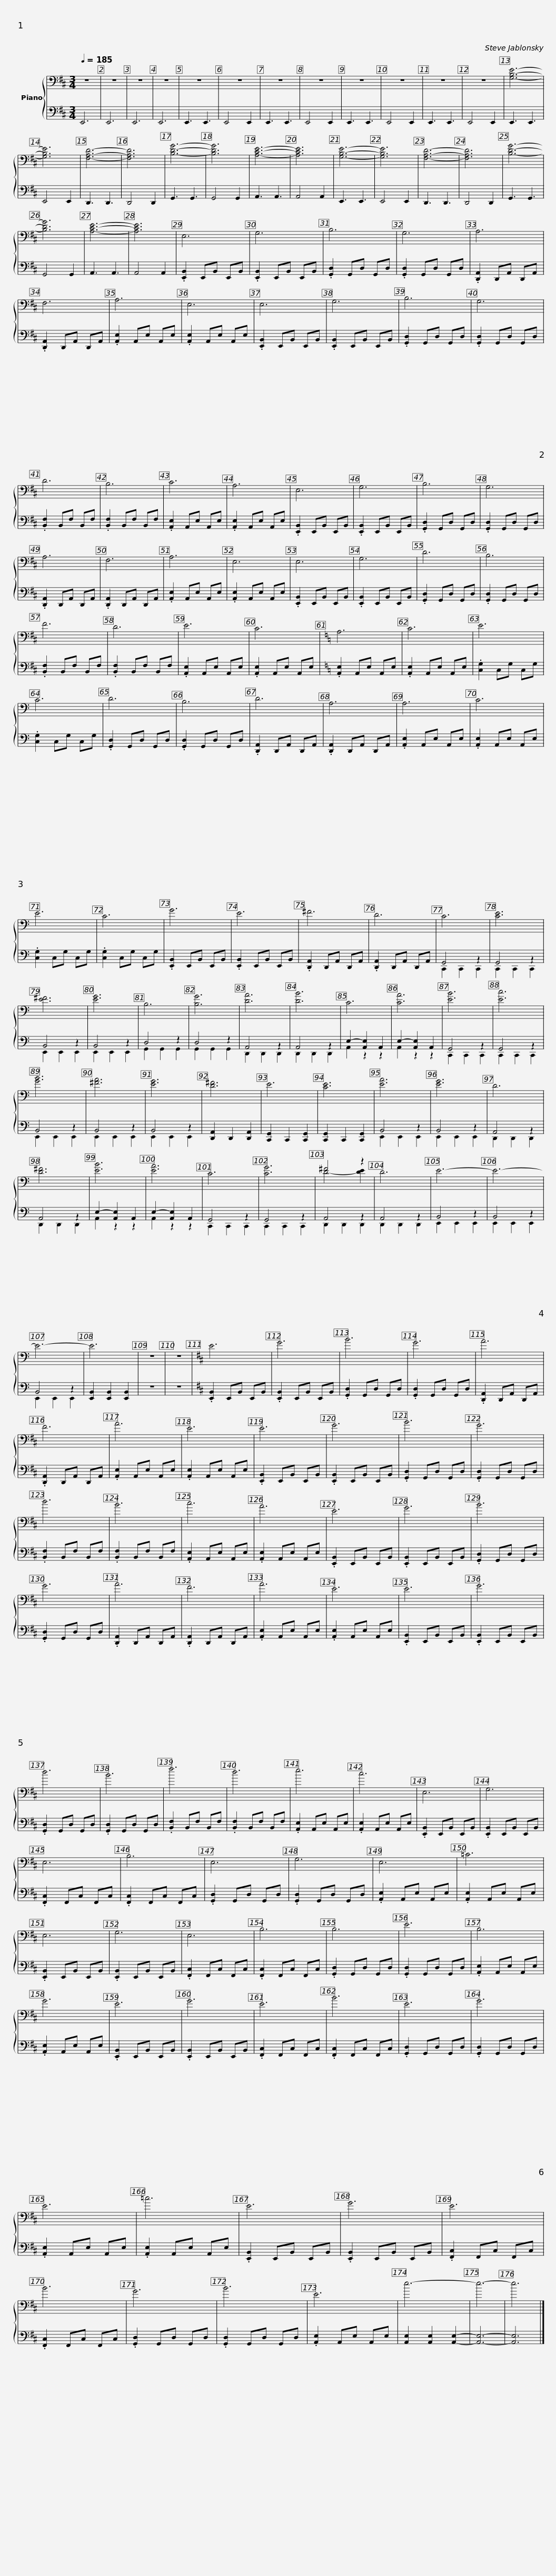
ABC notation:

X:1
%%score { ( 1 4 ) | ( 2 3 ) }
L:1/8
Q:1/4=185
M:3/4
I:linebreak $
K:D
V:1 bass
V:4 bass
V:2 bass
V:3 bass
V:1
 z6 | z6 | z6 | z6 | z6 | %5
 z6 | z6 | z6 | z6 | z6 | %10
 z6 | z6 | [G,B,E]6- |$ [G,B,E]6 | [F,A,D]6- | %15
 [F,A,D]6 | [B,DG]6- | [B,DG]6 | [A,CE]6- | [A,CE]6 | %20
 [G,B,E]6- | [G,B,E]6 | [F,A,D]6- | [F,A,D]6 |$ [B,DG]6- | %25
 [B,DG]6 | [A,CE]6- | [A,CE]6 | E,6 | G,6 | %30
 B,6 | G,6 | A,6 |$ F,6 | A,6 | %35
 E,6 | E,6 | G,6 | B,6 | G,6 | %40
 D6 |$ B,6 | C6 | A,6 | E,6 | %45
 G,6 | B,6 | G,6 | A,6 |$ F,6 | %50
 A,6 | E,6 | E,6 | G,6 | D6 | %55
 B,6 | F6 |$ D6 | E6 | C6 | %60
[K:C] A,6 | C6 | E6 | C6 | D6 |$ %65
 B,6 | D6 | A,6 | A,6 | C6 | %70
 E6 | C6 | G6 |$ E6 | ^F6 | %75
 D6 | C6 | [CE]6 | [E^F]6 | [EG]6 | %80
 B,6 | [B,G]6 | [DA]6 |$ [DB]6 | C6 | %85
 [CA]6 | [EB]6 | [Ec]6 | [GB]6 | [^FA]6 | %90
 [EG]6 | [D^F]6 | E6 | [CE]6 |$ [EA]6 | %95
 [EG]6 | D6 | [D^F]6 | [EB]6 | [EA]6 | %100
 C6 | [CG]6 | ^F4 z2 | D6 | E6- |$ %105
 E6- | E6- | E6 | z6 | z6 | %110
[K:D] E6 | G6 | B6 | G6 | A6 |$ %115
 F6 | A6 | E6 | E6 | G6 | %120
 B6 | G6 | d6 |$ B6 | c6 | %125
 A6 | E6 | G6 | B6 | G6 | %130
 A6 |$ F6 | A6 | E6 | E6 | %135
 G6 | d6 | B6 | f6 |$ d6 | %140
 e6 | c6 | E,6 | G,6 | E,6 | %145
 B,6 | E,6 |$ G,6 | E,6 | =C6 | %150
 E,6 | G,6 | E,6 | B,6 | B,6 |$ %155
 E6 | B,6 | G6 | E6 | G6 | %160
 E6 | B6 | E6 |$ G6 | E6 | %165
 =c6 | E6 | G6 | E6 | B6 | %170
 G6 |$ B6 | E6 | e6- | e6- | %175
 e6 |] %176
V:2
 E,,6 | E,,6 | E,,6 | E,,6 | E,,3 E,,3 | %5
 E,,4 E,,2 | E,,3 E,,3 | E,,4 E,,2 | E,,3 E,,3 | E,,4 E,,2 | %10
 E,,3 E,,3 | E,,4 E,,2 | E,,3 E,,3 |$ E,,4 E,,2 | D,,3 D,,3 | %15
 D,,4 D,,2 | G,,3 G,,3 | G,,4 G,,2 | A,,3 A,,3 | A,,4 A,,2 | %20
 E,,3 E,,3 | E,,4 E,,2 | D,,3 D,,3 | D,,4 D,,2 |$ G,,3 G,,3 | %25
 G,,4 G,,2 | A,,3 A,,3 | A,,4 A,,2 | .[E,,B,,]2 E,,B,, E,,B,, | .[E,,B,,]2 E,,B,, E,,B,, | %30
 .[G,,D,]2 G,,D, G,,D, | .[G,,D,]2 G,,D, G,,D, | .[D,,A,,]2 D,,A,, D,,A,, |$ .[D,,A,,]2 D,,A,, D,,A,, | .[A,,E,]2 A,,E, A,,E, | %35
 .[A,,E,]2 A,,E, A,,E, | .[E,,B,,]2 E,,B,, E,,B,, | .[E,,B,,]2 E,,B,, E,,B,, | .[G,,D,]2 G,,D, G,,D, | .[G,,D,]2 G,,D, G,,D, | %40
 .[B,,F,]2 B,,F, B,,F, |$ .[B,,F,]2 B,,F, B,,F, | .[A,,E,]2 A,,E, A,,E, | .[A,,E,]2 A,,E, A,,E, | .[E,,B,,]2 E,,B,, E,,B,, | %45
 .[E,,B,,]2 E,,B,, E,,B,, | .[G,,D,]2 G,,D, G,,D, | .[G,,D,]2 G,,D, G,,D, | .[D,,A,,]2 D,,A,, D,,A,, |$ .[D,,A,,]2 D,,A,, D,,A,, | %50
 .[A,,E,]2 A,,E, A,,E, | .[A,,E,]2 A,,E, A,,E, | .[E,,B,,]2 E,,B,, E,,B,, | .[E,,B,,]2 E,,B,, E,,B,, | .[G,,D,]2 G,,D, G,,D, | %55
 .[G,,D,]2 G,,D, G,,D, | .[B,,F,]2 B,,F, B,,F, |$ .[B,,F,]2 B,,F, B,,F, | .[A,,E,]2 A,,E, A,,E, | .[A,,E,]2 A,,E, A,,E, | %60
[K:C] .[A,,E,]2 A,,E, A,,E, | .[A,,E,]2 A,,E, A,,E, | .[C,G,]2 C,G, C,G, | .[C,G,]2 C,G, C,G, | .[G,,D,]2 G,,D, G,,D, |$ %65
 .[G,,D,]2 G,,D, G,,D, | .[D,,A,,]2 D,,A,, D,,A,, | .[D,,A,,]2 D,,A,, D,,A,, | .[A,,E,]2 A,,E, A,,E, | .[A,,E,]2 A,,E, A,,E, | %70
 .[C,G,]2 C,G, C,G, | .[C,G,]2 C,G, C,G, | .[E,,B,,]2 E,,B,, E,,B,, |$ .[E,,B,,]2 E,,B,, E,,B,, | .[D,,A,,]2 D,,A,, D,,A,, | %75
 .[D,,A,,]2 D,,A,, D,,A,, | G,,4 z2 | G,,4 z2 | B,,4 z2 | B,,4 z2 | %80
 D,4 z2 | D,4 z2 | A,,4 z2 |$ A,,4 z2 | E,2- [A,,E,]2 A,,2 | %85
 E,2- [A,,E,]2 A,,2 | G,,4 z2 | G,,4 z2 | B,,4 z2 | B,,4 z2 | %90
 B,,4 z2 | [D,,A,,]2 D,,2 [D,,A,,]2 | [C,,G,,]2 C,,2 [C,,G,,]2 | [C,,G,,]2 C,,2 [C,,G,,]2 |$ B,,4 z2 | %95
 B,,4 z2 | A,,4 z2 | A,,4 z2 | E,2- [A,,E,]2 A,,2 | E,2- [A,,E,]2 A,,2 | %100
 G,,4 z2 | G,,4 z2 | A,,4 z2 | A,,4 z2 | B,,4 z2 |$ %105
 B,,4 z2 | B,,4 z2 | [E,,B,,]2 [E,,B,,]2 [E,,B,,]2 | z6 | z6 | %110
[K:D] .[E,,B,,]2 E,,B,, E,,B,, | .[E,,B,,]2 E,,B,, E,,B,, | .[G,,D,]2 G,,D, G,,D, | .[G,,D,]2 G,,D, G,,D, | .[D,,A,,]2 D,,A,, D,,A,, |$ %115
 .[D,,A,,]2 D,,A,, D,,A,, | .[A,,E,]2 A,,E, A,,E, | .[A,,E,]2 A,,E, A,,E, | .[E,,B,,]2 E,,B,, E,,B,, | .[E,,B,,]2 E,,B,, E,,B,, | %120
 .[G,,D,]2 G,,D, G,,D, | .[G,,D,]2 G,,D, G,,D, | .[B,,F,]2 B,,F, B,,F, |$ .[B,,F,]2 B,,F, B,,F, | .[A,,E,]2 A,,E, A,,E, | %125
 .[A,,E,]2 A,,E, A,,E, | .[E,,B,,]2 E,,B,, E,,B,, | .[E,,B,,]2 E,,B,, E,,B,, | .[G,,D,]2 G,,D, G,,D, | .[G,,D,]2 G,,D, G,,D, | %130
 .[D,,A,,]2 D,,A,, D,,A,, |$ .[D,,A,,]2 D,,A,, D,,A,, | .[A,,E,]2 A,,E, A,,E, | .[A,,E,]2 A,,E, A,,E, | .[E,,B,,]2 E,,B,, E,,B,, | %135
 .[E,,B,,]2 E,,B,, E,,B,, | .[G,,D,]2 G,,D, G,,D, | .[G,,D,]2 G,,D, G,,D, | .[B,,F,]2 B,,F, B,,F, |$ .[B,,F,]2 B,,F, B,,F, | %140
 .[A,,E,]2 A,,E, A,,E, | .[A,,E,]2 A,,E, A,,E, | .[E,,B,,]2 E,,B,, E,,B,, | .[E,,B,,]2 E,,B,, E,,B,, | .[F,,C,]2 F,,C, F,,C, | %145
 .[F,,C,]2 F,,C, F,,C, | .[G,,D,]2 G,,D, G,,D, |$ .[G,,D,]2 G,,D, G,,D, | .[A,,E,]2 A,,E, A,,E, | .[A,,E,]2 A,,E, A,,E, | %150
 .[E,,B,,]2 E,,B,, E,,B,, | .[E,,B,,]2 E,,B,, E,,B,, | .[F,,C,]2 F,,C, F,,C, | .[F,,C,]2 F,,C, F,,C, | .[G,,D,]2 G,,D, G,,D, |$ %155
 .[G,,D,]2 G,,D, G,,D, | .[A,,E,]2 A,,E, A,,E, | .[A,,E,]2 A,,E, A,,E, | .[E,,B,,]2 E,,B,, E,,B,, | .[E,,B,,]2 E,,B,, E,,B,, | %160
 .[F,,C,]2 F,,C, F,,C, | .[F,,C,]2 F,,C, F,,C, | .[G,,D,]2 G,,D, G,,D, |$ .[G,,D,]2 G,,D, G,,D, | .[A,,E,]2 A,,E, A,,E, | %165
 .[A,,E,]2 A,,E, A,,E, | .[E,,B,,]2 E,,B,, E,,B,, | .[E,,B,,]2 E,,B,, E,,B,, | .[F,,C,]2 F,,C, F,,C, | .[F,,C,]2 F,,C, F,,C, | %170
 .[G,,D,]2 G,,D, G,,D, |$ .[G,,D,]2 G,,D, G,,D, | .[A,,E,]2 A,,E, A,,E, | [A,,E,]2 [A,,E,]2 [A,,E,]2- | [A,,E,]6- | %175
 [A,,E,]6 |] %176
V:3
 x6 | x6 | x6 | x6 | x6 | %5
 x6 | x6 | x6 | x6 | x6 | %10
 x6 | x6 | x6 |$ x6 | x6 | %15
 x6 | x6 | x6 | x6 | x6 | %20
 x6 | x6 | x6 | x6 |$ x6 | %25
 x6 | x6 | x6 | x6 | x6 | %30
 x6 | x6 | x6 |$ x6 | x6 | %35
 x6 | x6 | x6 | x6 | x6 | %40
 x6 |$ x6 | x6 | x6 | x6 | %45
 x6 | x6 | x6 | x6 |$ x6 | %50
 x6 | x6 | x6 | x6 | x6 | %55
 x6 | x6 |$ x6 | x6 | x6 | %60
[K:C] x6 | x6 | x6 | x6 | x6 |$ %65
 x6 | x6 | x6 | x6 | x6 | %70
 x6 | x6 | x6 |$ x6 | x6 | %75
 x6 | C,,2 C,,2 C,,2 | C,,2 C,,2 C,,2 | E,,2 E,,2 E,,2 | E,,2 E,,2 E,,2 | %80
 G,,2 G,,2 G,,2 | G,,2 G,,2 G,,2 | D,,2 D,,2 D,,2 |$ D,,2 D,,2 D,,2 | A,,2 z2 z2 | %85
 A,,2 z2 z2 | C,,2 C,,2 C,,2 | C,,2 C,,2 C,,2 | E,,2 E,,2 E,,2 | E,,2 E,,2 E,,2 | %90
 E,,2 E,,2 E,,2 | x6 | x6 | x6 |$ E,,2 E,,2 E,,2 | %95
 E,,2 E,,2 E,,2 | D,,2 D,,2 D,,2 | D,,2 D,,2 D,,2 | A,,2 z2 z2 | A,,2 z2 z2 | %100
 C,,2 C,,2 C,,2 | C,,2 C,,2 C,,2 | D,,2 D,,2 D,,2 | D,,2 D,,2 D,,2 | E,,2 E,,2 E,,2 |$ %105
 E,,2 E,,2 E,,2 | E,,2 E,,2 E,,2 | x6 | x6 | x6 | %110
[K:D] x6 | x6 | x6 | x6 | x6 |$ %115
 x6 | x6 | x6 | x6 | x6 | %120
 x6 | x6 | x6 |$ x6 | x6 | %125
 x6 | x6 | x6 | x6 | x6 | %130
 x6 |$ x6 | x6 | x6 | x6 | %135
 x6 | x6 | x6 | x6 |$ x6 | %140
 x6 | x6 | x6 | x6 | x6 | %145
 x6 | x6 |$ x6 | x6 | x6 | %150
 x6 | x6 | x6 | x6 | x6 |$ %155
 x6 | x6 | x6 | x6 | x6 | %160
 x6 | x6 | x6 |$ x6 | x6 | %165
 x6 | x6 | x6 | x6 | x6 | %170
 x6 |$ x6 | x6 | x6 | x6 | %175
 x6 |] %176
V:4
 x6 | x6 | x6 | x6 | x6 | %5
 x6 | x6 | x6 | x6 | x6 | %10
 x6 | x6 | x6 |$ x6 | x6 | %15
 x6 | x6 | x6 | x6 | x6 | %20
 x6 | x6 | x6 | x6 |$ x6 | %25
 x6 | x6 | x6 | x6 | x6 | %30
 x6 | x6 | x6 |$ x6 | x6 | %35
 x6 | x6 | x6 | x6 | x6 | %40
 x6 |$ x6 | x6 | x6 | x6 | %45
 x6 | x6 | x6 | x6 |$ x6 | %50
 x6 | x6 | x6 | x6 | x6 | %55
 x6 | x6 |$ x6 | x6 | x6 | %60
[K:C] x6 | x6 | x6 | x6 | x6 |$ %65
 x6 | x6 | x6 | x6 | x6 | %70
 x6 | x6 | x6 |$ x6 | x6 | %75
 x6 | x6 | x6 | x6 | x6 | %80
 x6 | x6 | x6 |$ x6 | x6 | %85
 x6 | x6 | x6 | x6 | x6 | %90
 x6 | x6 | x6 | x6 |$ x6 | %95
 x6 | x6 | x6 | x6 | x6 | %100
 x6 | x6 | D4- [DE]2 | x6 | x6 |$ %105
 x6 | x6 | x6 | x6 | x6 | %110
[K:D] x6 | x6 | x6 | x6 | x6 |$ %115
 x6 | x6 | x6 | x6 | x6 | %120
 x6 | x6 | x6 |$ x6 | x6 | %125
 x6 | x6 | x6 | x6 | x6 | %130
 x6 |$ x6 | x6 | x6 | x6 | %135
 x6 | x6 | x6 | x6 |$ x6 | %140
 x6 | x6 | x6 | x6 | x6 | %145
 x6 | x6 |$ x6 | x6 | x6 | %150
 x6 | x6 | x6 | x6 | x6 |$ %155
 x6 | x6 | x6 | x6 | x6 | %160
 x6 | x6 | x6 |$ x6 | x6 | %165
 x6 | x6 | x6 | x6 | x6 | %170
 x6 |$ x6 | x6 | x6 | x6 | %175
 x6 |] %176
